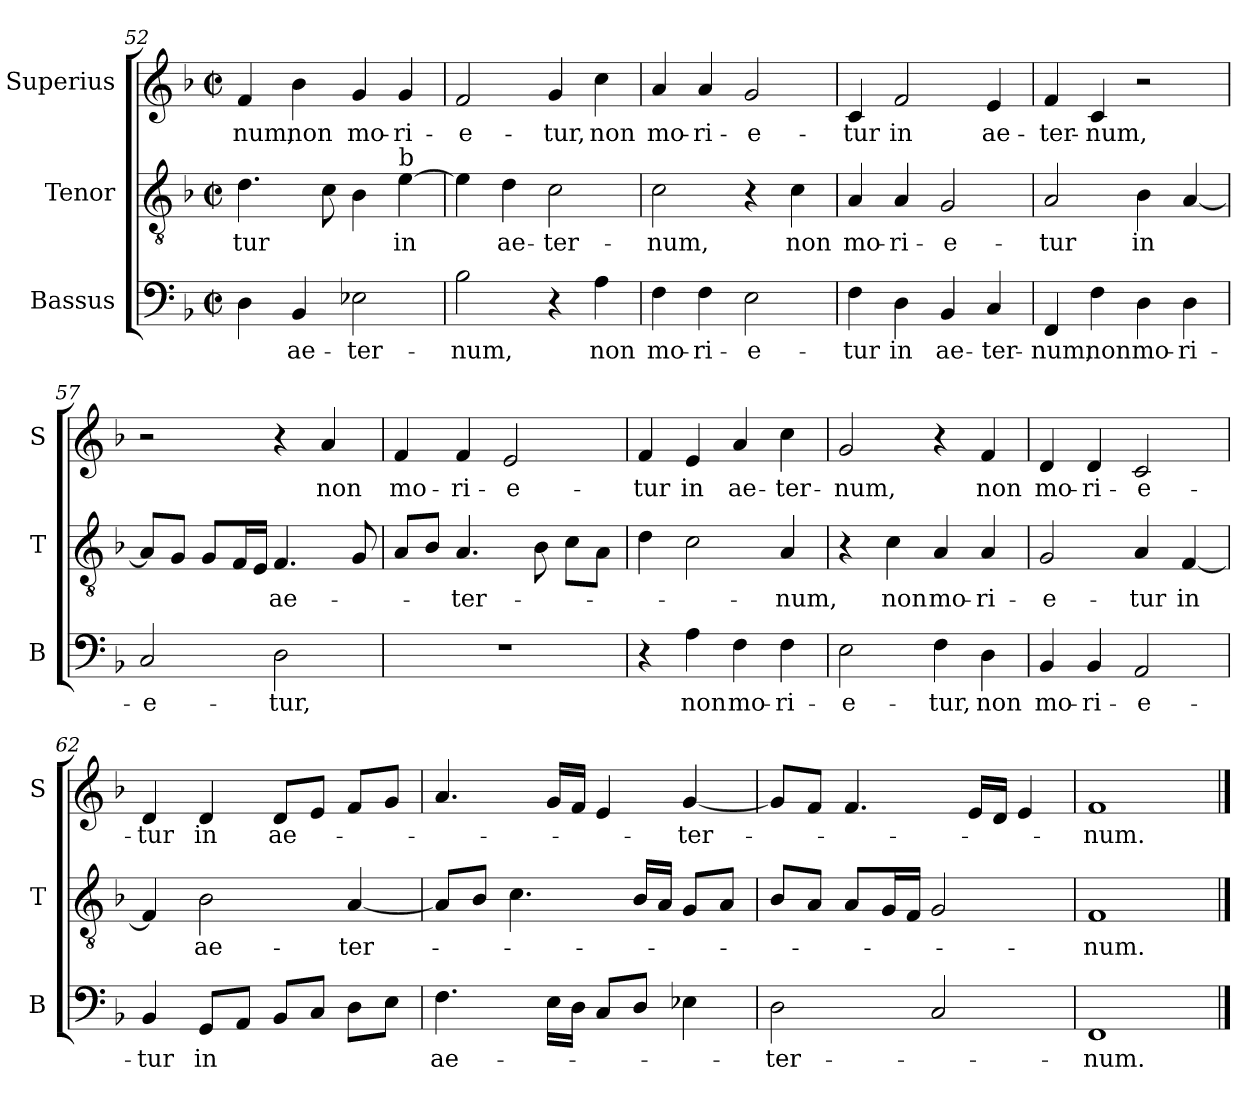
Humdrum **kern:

**kern	**text	**kern	**text	**kern	**text
*part3	*part3	*part2	*part2	*part1	*part1
*staff3	*staff3	*staff2	*staff2	*staff1	*staff1
*I"Bassus	*	*I"Tenor	*	*I"Superius	*
*I'B	*	*I'T	*	*I'S	*
*clefF4	*	*clefGv2	*	*clefG2	*
*k[b-]	*	*k[b-]	*	*k[b-]	*
*F:	*	*F:	*	*F:	*
*M2/2	*	*M2/2	*	*M2/2	*
*met(c|)	*	*met(c|)	*	*met(c|)	*
=52	=52	=52	=52	=52	=52
!	!	!	!LO:LY:b	!	!LO:LY:b
4D\	.	4.d\	-tur	4f/	-num,
!	!LO:LY:b	!	!	!	!LO:LY:b
4BB-/	ae-	.	.	4b-\	non
.	.	8c\	.	.	.
!	!LO:LY:b	!	!	!	!LO:LY:b
2E-X\	-ter-	4B-\	.	4g/	mo-
!	!	!LO:TX:a:t=b	!	!	!
!	!	!	!LO:LY:b	!	!LO:LY:b
.	.	[4e\	in	4g/	-ri-
=53	=53	=53	=53	=53	=53
!	!LO:LY:b	!	!	!	!LO:LY:b
2B-\	-num,	4e\]	.	2f/	-e-
!	!	!	!LO:LY:b	!	!
.	.	4d\	ae-	.	.
!	!	!	!LO:LY:b	!	!LO:LY:b
4r	.	2c\	-ter-	4g/	-tur,
!	!LO:LY:b	!	!	!	!LO:LY:b
4A\	non	.	.	4cc\	non
=54	=54	=54	=54	=54	=54
!	!LO:LY:b	!	!LO:LY:b	!	!LO:LY:b
4F\	mo-	2c\	-num,	4a/	mo-
!	!LO:LY:b	!	!	!	!LO:LY:b
4F\	-ri-	.	.	4a/	-ri-
!	!LO:LY:b	!	!	!	!LO:LY:b
2E\	-e-	4r	.	2g/	-e-
!	!	!	!LO:LY:b	!	!
.	.	4c\	non	.	.
=55	=55	=55	=55	=55	=55
!	!LO:LY:b	!	!LO:LY:b	!	!LO:LY:b
4F\	-tur	4A/	mo-	4c/	-tur
!	!LO:LY:b	!	!LO:LY:b	!	!LO:LY:b
4D\	in	4A/	-ri-	2f/	in
!	!LO:LY:b	!	!LO:LY:b	!	!
4BB-/	ae-	2G/	-e-	.	.
!	!LO:LY:b	!	!	!	!LO:LY:b
4C/	-ter-	.	.	4e/	ae-
!!LO:PB:g=z
=56	=56	=56	=56	=56	=56
!	!LO:LY:b	!	!LO:LY:b	!	!LO:LY:b
4FF/	-num,	2A/	-tur	4f/	-ter-
!	!LO:LY:b	!	!	!	!LO:LY:b
4F\	non	.	.	4c/	-num,
!	!LO:LY:b	!	!LO:LY:b	!	!
4D\	mo-	4B-\	in	2r	.
!	!LO:LY:b	!	!	!	!
4D\	-ri-	[4A/	.	.	.
=57	=57	=57	=57	=57	=57
!	!LO:LY:b	!	!	!	!
2C/	-e-	8A/L]	.	2r	.
.	.	8G/J	.	.	.
.	.	8G/L	.	.	.
.	.	16F/L	.	.	.
.	.	16E/JJ	.	.	.
!	!LO:LY:b	!	!LO:LY:b	!	!
2D\	-tur,	4.F/	ae-	4r	.
!	!	!	!	!	!LO:LY:b
.	.	.	.	4a/	non
.	.	8G/	.	.	.
=58	=58	=58	=58	=58	=58
!	!	!	!	!	!LO:LY:b
1r	.	8A/L	.	4f/	mo-
.	.	8B-/J	.	.	.
!	!	!	!LO:LY:b	!	!LO:LY:b
.	.	4.A/	-ter-	4f/	-ri-
!	!	!	!	!	!LO:LY:b
.	.	.	.	2e/	-e-
.	.	8B-\	.	.	.
.	.	8c\L	.	.	.
.	.	8A\J	.	.	.
=59	=59	=59	=59	=59	=59
!	!	!	!	!	!LO:LY:b
4r	.	4d\	.	4f/	-tur
!	!LO:LY:b	!	!	!	!LO:LY:b
4A\	non	2c\	.	4e/	in
!	!LO:LY:b	!	!	!	!LO:LY:b
4F\	mo-	.	.	4a/	ae-
!	!LO:LY:b	!	!LO:LY:b	!	!LO:LY:b
4F\	-ri-	4A/	-num,	4cc\	-ter-
=60	=60	=60	=60	=60	=60
!	!LO:LY:b	!	!	!	!LO:LY:b
2E\	-e-	4r	.	2g/	-num,
!	!	!	!LO:LY:b	!	!
.	.	4c\	non	.	.
!	!LO:LY:b	!	!LO:LY:b	!	!
4F\	-tur,	4A/	mo-	4r	.
!	!LO:LY:b	!	!LO:LY:b	!	!LO:LY:b
4D\	non	4A/	-ri-	4f/	non
!!LO:LB:g=z
=61	=61	=61	=61	=61	=61
!	!LO:LY:b	!	!LO:LY:b	!	!LO:LY:b
4BB-/	mo-	2G/	-e-	4d/	mo-
!	!LO:LY:b	!	!	!	!LO:LY:b
4BB-/	-ri-	.	.	4d/	-ri-
!	!LO:LY:b	!	!LO:LY:b	!	!LO:LY:b
2AA/	-e-	4A/	-tur	2c/	-e-
!	!	!	!LO:LY:b	!	!
.	.	[4F/	in	.	.
=62	=62	=62	=62	=62	=62
!	!LO:LY:b	!	!	!	!LO:LY:b
4BB-/	-tur	4F/]	.	4d/	-tur
!	!LO:LY:b	!	!LO:LY:b	!	!LO:LY:b
8GG/L	in	2B-\	ae-	4d/	in
8AA/J	.	.	.	.	.
!	!	!	!	!	!LO:LY:b
8BB-/L	.	.	.	8d/L	ae-
8C/J	.	.	.	8e/J	.
!	!	!	!LO:LY:b	!	!
8D\L	.	[4A/	-ter-	8f/L	.
8E\J	.	.	.	8g/J	.
=63	=63	=63	=63	=63	=63
!	!LO:LY:b	!	!	!	!
4.F\	ae-	8A/L]	.	4.a/	.
.	.	8B-/J	.	.	.
.	.	4.c\	.	.	.
16E\LL	.	.	.	16g/LL	.
16D\JJ	.	.	.	16f/JJ	.
8C/L	.	.	.	4e/	.
8D/J	.	16B-/LL	.	.	.
.	.	16A/JJ	.	.	.
!	!	!	!	!	!LO:LY:b
4E-X\	.	8G/L	.	[4g/	-ter-
.	.	8A/J	.	.	.
=64	=64	=64	=64	=64	=64
!	!LO:LY:b	!	!	!	!
2D\	-ter-	8B-/L	.	8g/L]	.
.	.	8A/J	.	8f/J	.
.	.	8A/L	.	4.f/	.
.	.	16G/L	.	.	.
.	.	16F/JJ	.	.	.
2C/	.	2G/	.	.	.
.	.	.	.	16e/LL	.
.	.	.	.	16d/JJ	.
.	.	.	.	4e/	.
=65	=65	=65	=65	=65	=65
!	!LO:LY:b	!	!LO:LY:b	!	!LO:LY:b
1FF	-num.	1F	-num.	1f	-num.
==	==	==	==	==	==
*-	*-	*-	*-	*-	*-
